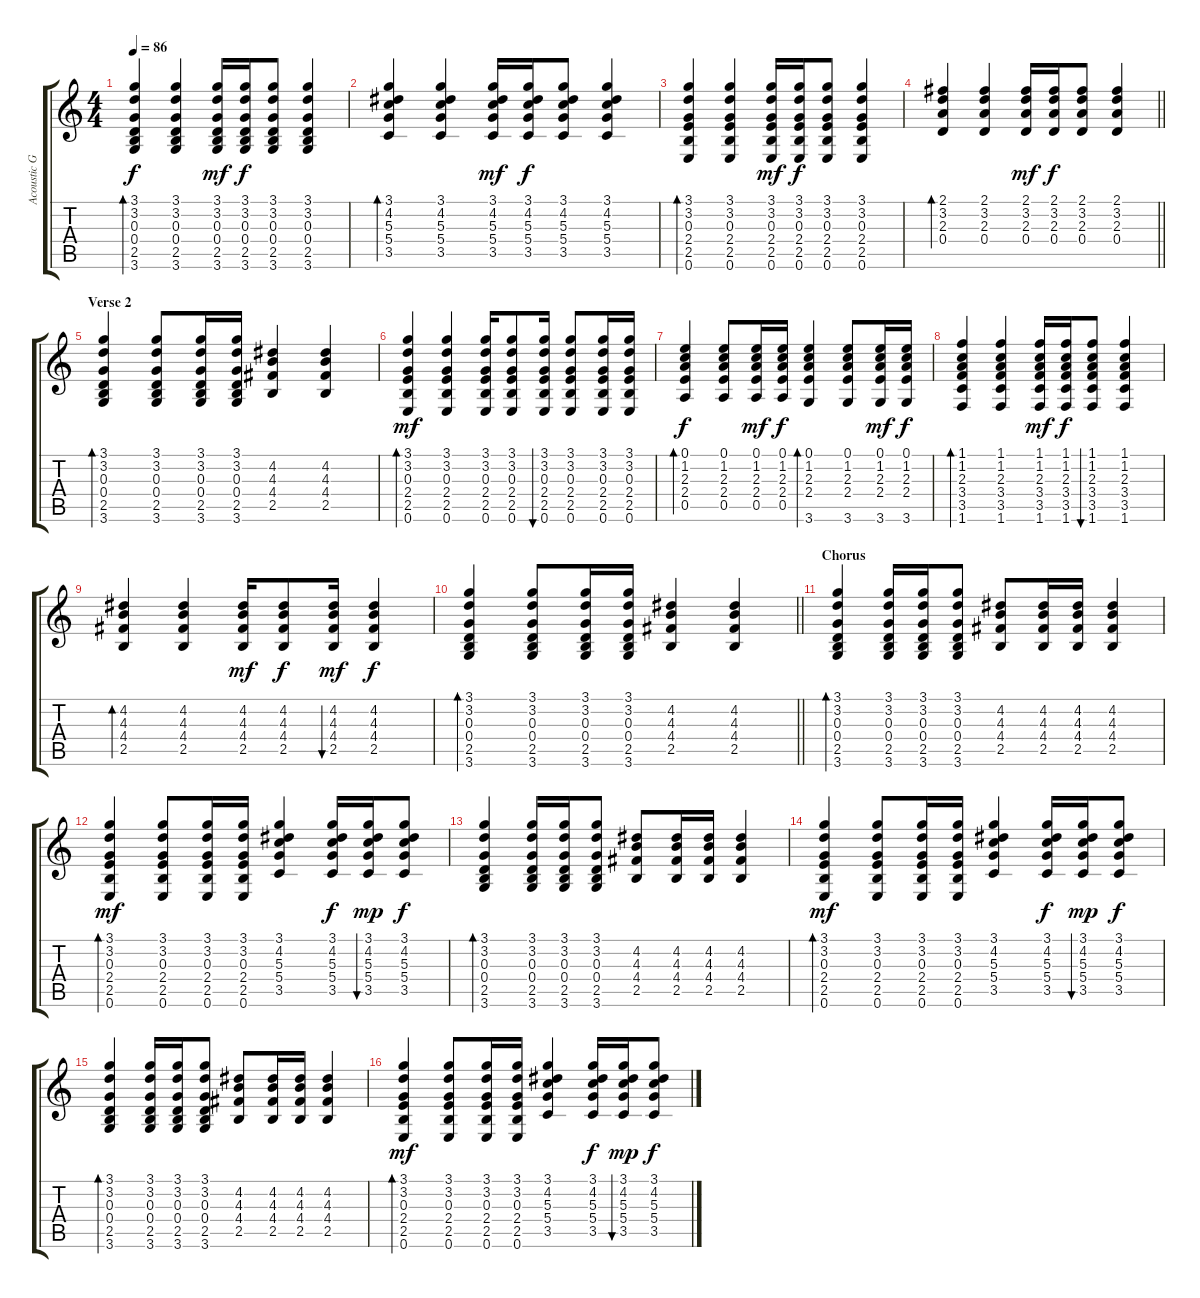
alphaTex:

\track ("Acoustic Guitar (Ed Minton)" "Acoustic G") {instrument acousticguitarsteel}
\staff {score tabs}
\tuning (E4 B3 G3 D3 A2 E2) {hide}
\ts (4 4)
\tempo 86
\clef g2
\ks c
(3.1 3.2 0.3 0.4 2.5 3.6).4{bd 60 dy f} (3.1 3.2 0.3 0.4 2.5 3.6).4 (3.1 3.2 0.3 0.4 2.5 3.6).16{dy mf} (3.1 3.2 0.3 0.4 2.5 3.6).16{dy f} (3.1 3.2 0.3 0.4 2.5 3.6).8 (3.1 3.2 0.3 0.4 2.5 3.6).4 |
(3.1 4.2 5.3 5.4 3.5).4{bd 60} (3.1 4.2 5.3 5.4 3.5).4 (3.1 4.2 5.3 5.4 3.5).16{dy mf} (3.1 4.2 5.3 5.4 3.5).16{dy f} (3.1 4.2 5.3 5.4 3.5).8 (3.1 4.2 5.3 5.4 3.5).4 |
(3.1 3.2 0.3 2.4 2.5 0.6).4{bd 60} (3.1 3.2 0.3 2.4 2.5 0.6).4 (3.1 3.2 0.3 2.4 2.5 0.6).16{dy mf} (3.1 3.2 0.3 2.4 2.5 0.6).16{dy f} (3.1 3.2 0.3 2.4 2.5 0.6).8 (3.1 3.2 0.3 2.4 2.5 0.6).4 |
\barLineRight lightlight
(2.1 3.2 2.3 0.4).4{bd 60} (2.1 3.2 2.3 0.4).4 (2.1 3.2 2.3 0.4).16{dy mf} (2.1 3.2 2.3 0.4).16{dy f} (2.1 3.2 2.3 0.4).8 (2.1 3.2 2.3 0.4).4 |
\section ("" "Verse 2")
(3.1 3.2 0.3 0.4 2.5 3.6).4{bd 30} (3.1 3.2 0.3 0.4 2.5 3.6).8 (3.1 3.2 0.3 0.4 2.5 3.6).16 (3.1 3.2 0.3 0.4 2.5 3.6).16 (4.2 4.3 4.4 2.5).4 (4.2 4.3 4.4 2.5).4 |
(3.1 3.2 0.3 2.4 2.5 0.6).4{bd 30 dy mf} (3.1 3.2 0.3 2.4 2.5 0.6).4 (3.1 3.2 0.3 2.4 2.5 0.6).16 (3.1 3.2 0.3 2.4 2.5 0.6).8 (3.1 3.2 0.3 2.4 2.5 0.6).16{bu 30} (3.1 3.2 0.3 2.4 2.5 0.6).8 (3.1 3.2 0.3 2.4 2.5 0.6).16 (3.1 3.2 0.3 2.4 2.5 0.6).16 |
(0.1 1.2 2.3 2.4 0.5).4{bd 30 dy f} (0.1 1.2 2.3 2.4 0.5).8 (0.1 1.2 2.3 2.4 0.5).16{dy mf} (0.1 1.2 2.3 2.4 0.5).16{dy f} (0.1 1.2 2.3 2.4 3.6).4{bd 30} (0.1 1.2 2.3 2.4 3.6).8 (0.1 1.2 2.3 2.4 3.6).16{dy mf} (0.1 1.2 2.3 2.4 3.6).16{dy f} |
(1.1 1.2 2.3 3.4 3.5 1.6).4{bd 30} (1.1 1.2 2.3 3.4 3.5 1.6).4 (1.1 1.2 2.3 3.4 3.5 1.6).16{dy mf} (1.1 1.2 2.3 3.4 3.5 1.6).16{dy f} (1.1 1.2 2.3 3.4 3.5 1.6).8{bu 30} (1.1 1.2 2.3 3.4 3.5 1.6).4 |
(4.2 4.3 4.4 2.5).4{bd 30} (4.2 4.3 4.4 2.5).4 (4.2 4.3 4.4 2.5).16{dy mf} (4.2 4.3 4.4 2.5).8{dy f} (4.2 4.3 4.4 2.5).16{bu 30 dy mf} (4.2 4.3 4.4 2.5).4{dy f} |
\barLineRight lightlight
(3.1 3.2 0.3 0.4 2.5 3.6).4{bd 30} (3.1 3.2 0.3 0.4 2.5 3.6).8 (3.1 3.2 0.3 0.4 2.5 3.6).16 (3.1 3.2 0.3 0.4 2.5 3.6).16 (4.2 4.3 4.4 2.5).4 (4.2 4.3 4.4 2.5).4 |
\section ("" "Chorus")
(3.1 3.2 0.3 0.4 2.5 3.6).4{bd 30} (3.1 3.2 0.3 0.4 2.5 3.6).16 (3.1 3.2 0.3 0.4 2.5 3.6).16 (3.1 3.2 0.3 0.4 2.5 3.6).8 (4.2 4.3 4.4 2.5).8 (4.2 4.3 4.4 2.5).16 (4.2 4.3 4.4 2.5).16 (4.2 4.3 4.4 2.5).4 |
(3.1 3.2 0.3 2.4 2.5 0.6).4{bd 30 dy mf} (3.1 3.2 0.3 2.4 2.5 0.6).8 (3.1 3.2 0.3 2.4 2.5 0.6).16 (3.1 3.2 0.3 2.4 2.5 0.6).16 (3.1 4.2 5.3 5.4 3.5).4 (3.1 4.2 5.3 5.4 3.5).16{dy f} (3.1 4.2 5.3 5.4 3.5).16{bu 30 dy mp} (3.1 4.2 5.3 5.4 3.5).8{dy f} |
(3.1 3.2 0.3 0.4 2.5 3.6).4{bd 30} (3.1 3.2 0.3 0.4 2.5 3.6).16 (3.1 3.2 0.3 0.4 2.5 3.6).16 (3.1 3.2 0.3 0.4 2.5 3.6).8 (4.2 4.3 4.4 2.5).8 (4.2 4.3 4.4 2.5).16 (4.2 4.3 4.4 2.5).16 (4.2 4.3 4.4 2.5).4 |
(3.1 3.2 0.3 2.4 2.5 0.6).4{bd 30 dy mf} (3.1 3.2 0.3 2.4 2.5 0.6).8 (3.1 3.2 0.3 2.4 2.5 0.6).16 (3.1 3.2 0.3 2.4 2.5 0.6).16 (3.1 4.2 5.3 5.4 3.5).4 (3.1 4.2 5.3 5.4 3.5).16{dy f} (3.1 4.2 5.3 5.4 3.5).16{bu 30 dy mp} (3.1 4.2 5.3 5.4 3.5).8{dy f} |
(3.1 3.2 0.3 0.4 2.5 3.6).4{bd 30} (3.1 3.2 0.3 0.4 2.5 3.6).16 (3.1 3.2 0.3 0.4 2.5 3.6).16 (3.1 3.2 0.3 0.4 2.5 3.6).8 (4.2 4.3 4.4 2.5).8 (4.2 4.3 4.4 2.5).16 (4.2 4.3 4.4 2.5).16 (4.2 4.3 4.4 2.5).4 |
(3.1 3.2 0.3 2.4 2.5 0.6).4{bd 30 dy mf} (3.1 3.2 0.3 2.4 2.5 0.6).8 (3.1 3.2 0.3 2.4 2.5 0.6).16 (3.1 3.2 0.3 2.4 2.5 0.6).16 (3.1 4.2 5.3 5.4 3.5).4 (3.1 4.2 5.3 5.4 3.5).16{dy f} (3.1 4.2 5.3 5.4 3.5).16{bu 30 dy mp} (3.1 4.2 5.3 5.4 3.5).8{dy f}
